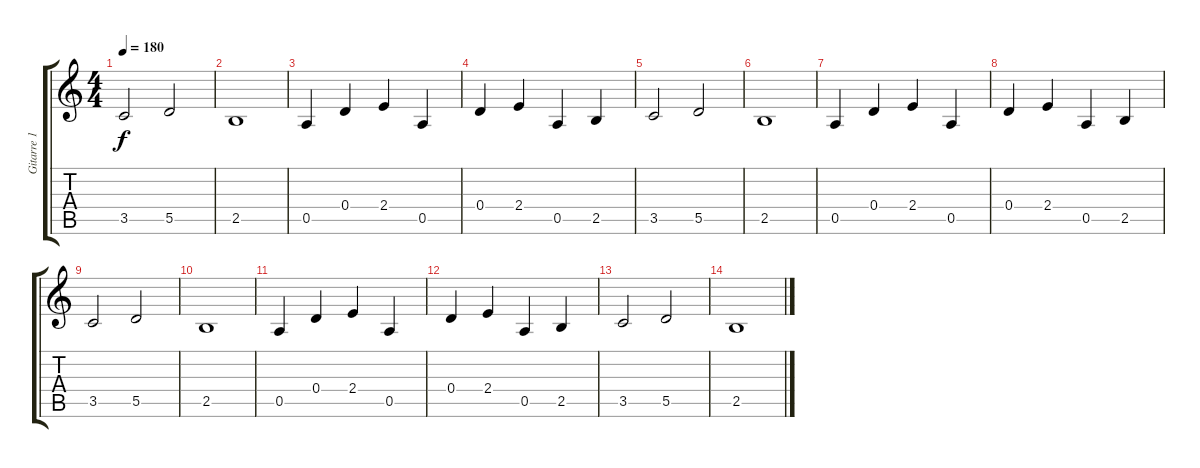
\track ("Gitarre 1" "Gitarre 1") {instrument distortionguitar}
\staff {score tabs}
\tuning (E4 B3 G3 D3 A2 E2) {hide}
\ts (4 4)
\tempo 180
\clef g2
\ks c
3.5.2{dy f} 5.5.2 |
2.5.1 |
0.5.4 0.4.4 2.4.4 0.5.4 |
0.4.4 2.4.4 0.5.4 2.5.4 |
3.5.2 5.5.2 |
2.5.1 |
0.5.4 0.4.4 2.4.4 0.5.4 |
0.4.4 2.4.4 0.5.4 2.5.4 |
3.5.2 5.5.2 |
2.5.1 |
0.5.4 0.4.4 2.4.4 0.5.4 |
0.4.4 2.4.4 0.5.4 2.5.4 |
3.5.2 5.5.2 |
2.5.1
